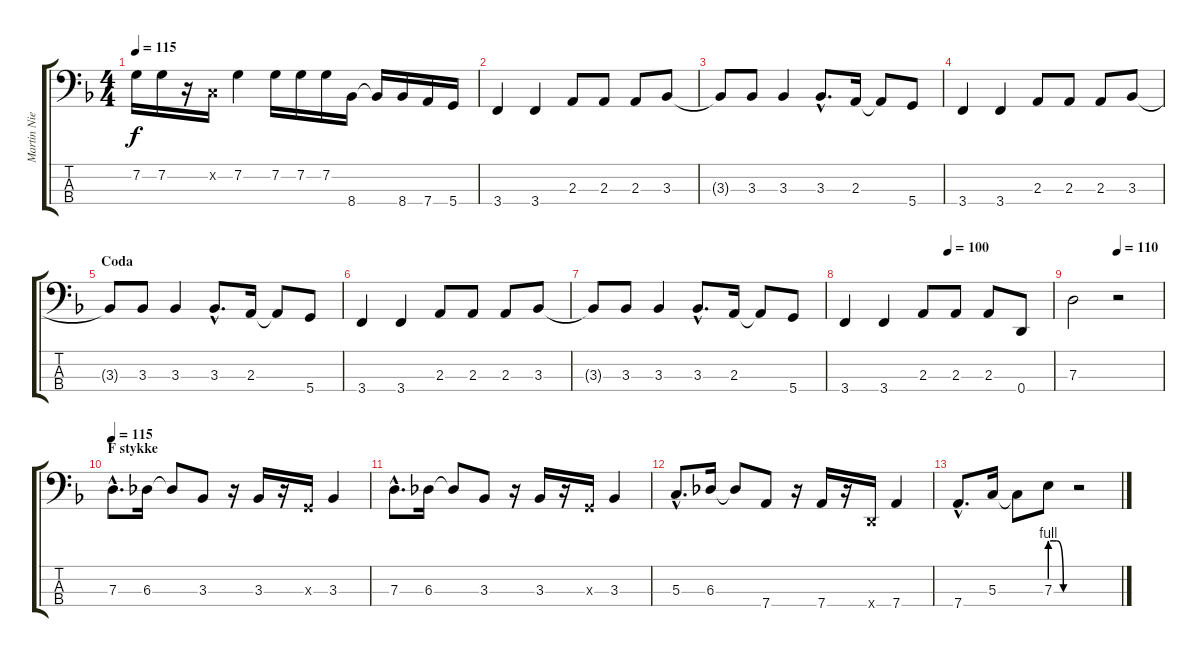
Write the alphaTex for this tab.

\track ("Martin Nielsen (Bass)" "Martin Nie") {instrument electricbasspick}
\staff {score tabs}
\tuning (F2 C2 G1 D1) {hide}
\ts (4 4)
\tempo 115
\clef f4
\ks f
7.2{t}.16{dy f} 7.2.16 r.16 0.2{x}.16 7.2.4 7.2.16 7.2.16 7.2.16 8.4.16 8.4{t}.16 8.4.16 7.4.16 5.4.16 |
3.4.4 3.4.4 2.3.8 2.3.8 2.3.8 3.3.8 |
3.3{t}.8 3.3.8 3.3.4 3.3{hac}.8{d} 2.3.16 2.3{t}.8 5.4.8 |
3.4.4 3.4.4 2.3.8 2.3.8 2.3.8 3.3.8 |
\section ("" "Coda")
3.3{t}.8 3.3.8 3.3.4 3.3{hac}.8{d} 2.3.16 2.3{t}.8 5.4.8 |
3.4.4 3.4.4 2.3.8 2.3.8 2.3.8 3.3.8 |
3.3{t}.8 3.3.8 3.3.4 3.3{hac}.8{d} 2.3.16 2.3{t}.8 5.4.8 |
\tempo (100 0.5)
3.4.4 3.4.4 2.3.8 2.3.8 2.3.8 0.4.8 |
\tempo (110 0.5)
7.3.2 r.2 |
\section ("" "F stykke")
\tempo 115
7.3{hac}.8{d} 6.3.16 6.3{t}.8 3.3.8 r.16 3.3.16 r.16 0.3{x}.16 3.3.4 |
7.3{hac}.8{d} 6.3.16 6.3{t}.8 3.3.8 r.16 3.3.16 r.16 0.3{x}.16 3.3.4 |
5.3{hac}.8{d} 6.3.16 6.3{t}.8 7.4.8 r.16 7.4.16 r.16 0.4{x}.16 7.4.4 |
7.4{hac}.8{d} 5.3.16 5.3{t}.8 7.3{be (custom 0 4 20 4 40 0 60 0)}.8 r.2
